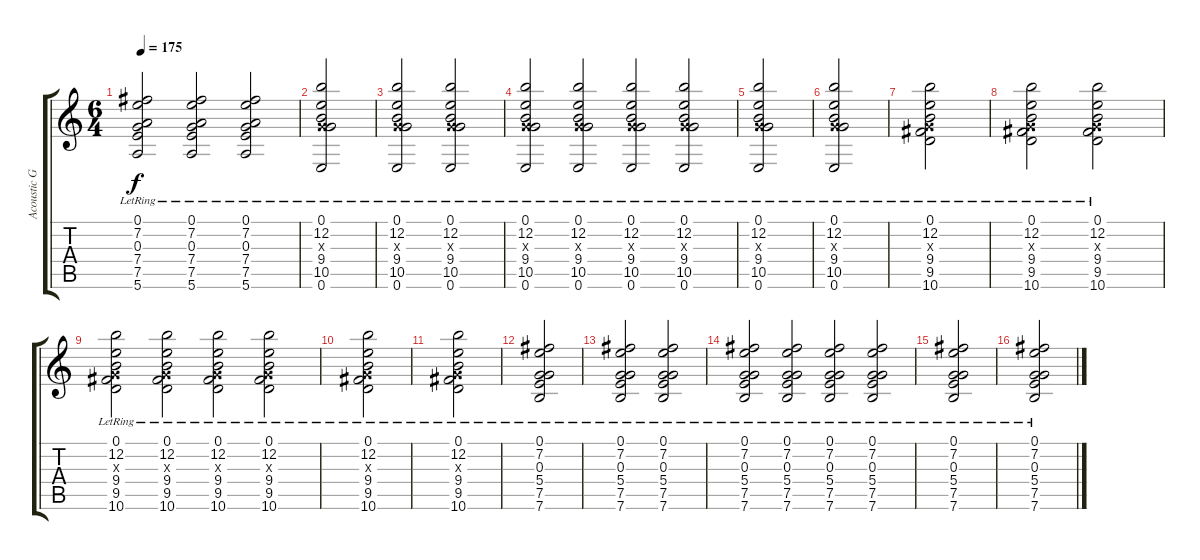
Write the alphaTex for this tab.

\track ("Acoustic Guitar 1" "Acoustic G") {instrument acousticguitarsteel}
\staff {score tabs}
\tuning (E4 B3 G3 D3 A2 E2) {hide}
\ts (6 4)
\tempo 175
\clef g2
\ks c
(0.1{lr} 7.2{lr} 0.3{lr} 7.4{lr} 7.5{lr} 5.6{lr}).2{dy f} (0.1{lr} 7.2{lr} 0.3{lr} 7.4{lr} 7.5{lr} 5.6{lr}).2 (0.1{lr} 7.2{lr} 0.3{lr} 7.4{lr} 7.5{lr} 5.6{lr}).2 |
(0.1{lr} 12.2{lr} 0.3{x} 9.4{lr} 10.5{lr} 0.6{lr}).2 |
(0.1{lr} 12.2{lr} 0.3{x} 9.4{lr} 10.5{lr} 0.6{lr}).2 (0.1{lr} 12.2{lr} 0.3{x} 9.4{lr} 10.5{lr} 0.6{lr}).2 |
(0.1{lr} 12.2{lr} 0.3{x} 9.4{lr} 10.5{lr} 0.6{lr}).2 (0.1{lr} 12.2{lr} 0.3{x} 9.4{lr} 10.5{lr} 0.6{lr}).2 (0.1{lr} 12.2{lr} 0.3{x} 9.4{lr} 10.5{lr} 0.6{lr}).2 (0.1{lr} 12.2{lr} 0.3{x} 9.4{lr} 10.5{lr} 0.6{lr}).2 |
(0.1{lr} 12.2{lr} 0.3{x} 9.4{lr} 10.5{lr} 0.6{lr}).2 |
(0.1{lr} 12.2{lr} 0.3{x} 9.4{lr} 10.5{lr} 0.6{lr}).2 |
(0.1{lr} 12.2{lr} 0.3{x} 9.4{lr} 9.5{lr} 10.6{lr}).2 |
(0.1{lr} 12.2{lr} 0.3{x} 9.4{lr} 9.5{lr} 10.6{lr}).2 (0.1{lr} 12.2{lr} 0.3{x} 9.4{lr} 9.5{lr} 10.6{lr}).2 |
(0.1{lr} 12.2{lr} 0.3{x} 9.4{lr} 9.5{lr} 10.6{lr}).2 (0.1{lr} 12.2{lr} 0.3{x} 9.4{lr} 9.5{lr} 10.6{lr}).2 (0.1{lr} 12.2{lr} 0.3{x} 9.4{lr} 9.5{lr} 10.6{lr}).2 (0.1{lr} 12.2{lr} 0.3{x} 9.4{lr} 9.5{lr} 10.6{lr}).2 |
(0.1{lr} 12.2{lr} 0.3{x} 9.4{lr} 9.5{lr} 10.6{lr}).2 |
(0.1{lr} 12.2{lr} 0.3{x} 9.4{lr} 9.5{lr} 10.6{lr}).2 |
(0.1{lr} 7.2{lr} 0.3{lr} 5.4{lr} 7.5{lr} 7.6{lr}).2 |
(0.1{lr} 7.2{lr} 0.3{lr} 5.4{lr} 7.5{lr} 7.6{lr}).2 (0.1{lr} 7.2{lr} 0.3{lr} 5.4{lr} 7.5{lr} 7.6{lr}).2 |
(0.1{lr} 7.2{lr} 0.3{lr} 5.4{lr} 7.5{lr} 7.6{lr}).2 (0.1{lr} 7.2{lr} 0.3{lr} 5.4{lr} 7.5{lr} 7.6{lr}).2 (0.1{lr} 7.2{lr} 0.3{lr} 5.4{lr} 7.5{lr} 7.6{lr}).2 (0.1{lr} 7.2{lr} 0.3{lr} 5.4{lr} 7.5{lr} 7.6{lr}).2 |
(0.1{lr} 7.2{lr} 0.3{lr} 5.4{lr} 7.5{lr} 7.6{lr}).2 |
(0.1{lr} 7.2{lr} 0.3{lr} 5.4{lr} 7.5{lr} 7.6{lr}).2
